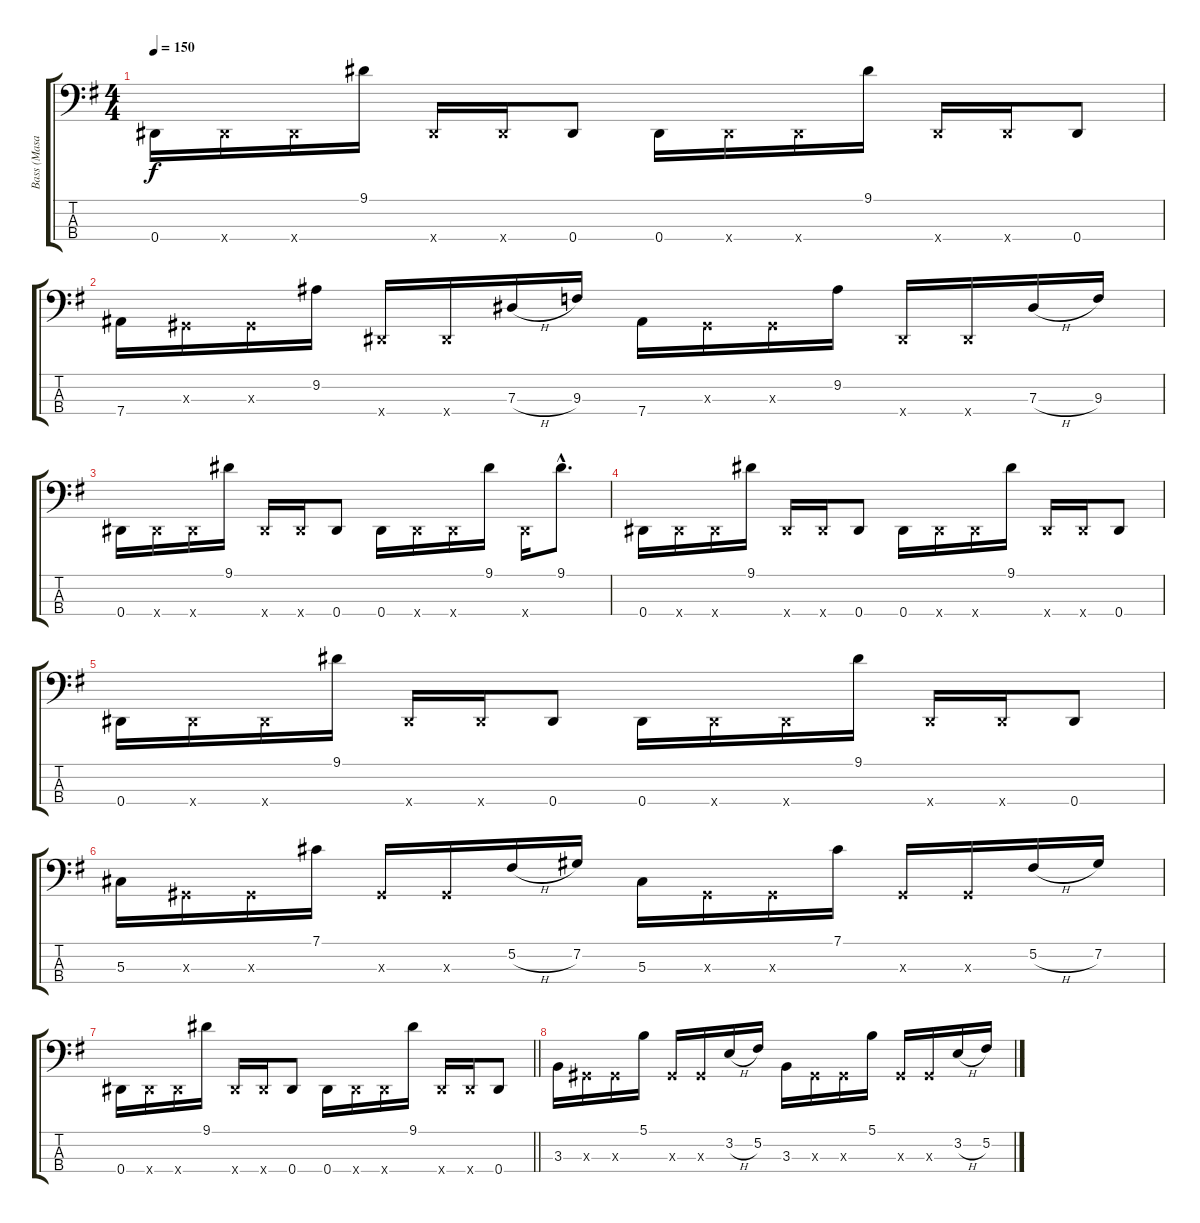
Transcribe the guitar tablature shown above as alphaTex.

\track ("Bass (Masaki)" "Bass (Masa") {instrument electricbassfinger}
\staff {score tabs}
\tuning (Gb2 Db2 Ab1 Eb1) {hide}
\ts (4 4)
\tempo 150
\clef f4
\ks g
0.4.16{dy f} 0.4{x}.16 0.4{x}.16 9.1.16 0.4{x}.16 0.4{x}.16 0.4.8 0.4.16 0.4{x}.16 0.4{x}.16 9.1.16 0.4{x}.16 0.4{x}.16 0.4.8 |
7.4.16 0.3{x}.16 0.3{x}.16 9.2.16 0.4{x}.16 0.4{x}.16 7.3{h}.16 9.3.16 7.4.16 0.3{x}.16 0.3{x}.16 9.2.16 0.4{x}.16 0.4{x}.16 7.3{h}.16 9.3.16 |
0.4.16 0.4{x}.16 0.4{x}.16 9.1.16 0.4{x}.16 0.4{x}.16 0.4.8 0.4.16 0.4{x}.16 0.4{x}.16 9.1.16 0.4{x}.16 9.1{hac}.8{d} |
0.4.16 0.4{x}.16 0.4{x}.16 9.1.16 0.4{x}.16 0.4{x}.16 0.4.8 0.4.16 0.4{x}.16 0.4{x}.16 9.1.16 0.4{x}.16 0.4{x}.16 0.4.8 |
0.4.16 0.4{x}.16 0.4{x}.16 9.1.16 0.4{x}.16 0.4{x}.16 0.4.8 0.4.16 0.4{x}.16 0.4{x}.16 9.1.16 0.4{x}.16 0.4{x}.16 0.4.8 |
5.3.16 0.3{x}.16 0.3{x}.16 7.1.16 0.3{x}.16 0.3{x}.16 5.2{h}.16 7.2.16 5.3.16 0.3{x}.16 0.3{x}.16 7.1.16 0.3{x}.16 0.3{x}.16 5.2{h}.16 7.2.16 |
\barLineRight lightlight
0.4.16 0.4{x}.16 0.4{x}.16 9.1.16 0.4{x}.16 0.4{x}.16 0.4.8 0.4.16 0.4{x}.16 0.4{x}.16 9.1.16 0.4{x}.16 0.4{x}.16 0.4.8 |
3.3.16 0.3{x}.16 0.3{x}.16 5.1.16 0.3{x}.16 0.3{x}.16 3.2{h}.16 5.2.16 3.3.16 0.3{x}.16 0.3{x}.16 5.1.16 0.3{x}.16 0.3{x}.16 3.2{h}.16 5.2.16
